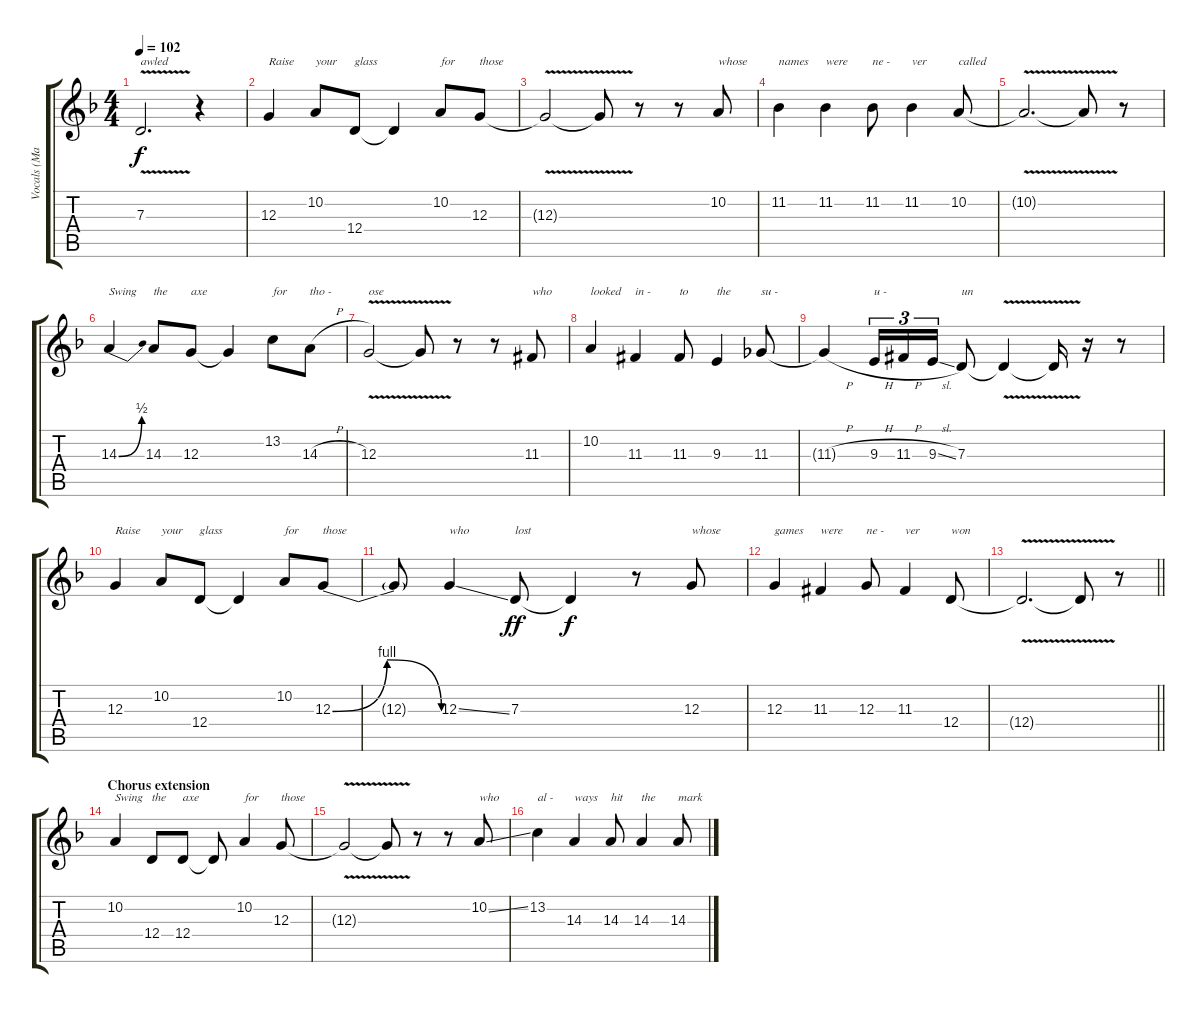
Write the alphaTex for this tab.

\track ("Vocals (Mariangela)" "Vocals (Ma") {instrument lead6voice}
\staff {score tabs}
\tuning (E4 B3 G3 D3 A2 E2) {hide}
\ts (4 4)
\tempo 102
\clef g2
\ks dminor
7.3{v}.2{d txt "awled" dy f} r.4 |
12.3.4{txt "Raise"} 10.2.8{txt "your"} 12.4.8{txt "glass"} 12.4{t}.4 10.2.8{txt "for"} 12.3.8{txt "those"} |
12.3{v t}.2 12.3{t}.8 r.8 r.8 10.2.8{txt "whose"} |
11.2.4{txt "names"} 11.2.4{txt "were"} 11.2.8{txt "ne -"} 11.2.4{txt "ver"} 10.2.8{txt "called"} |
10.2{v t}.2{d} 10.2{t}.8 r.8 |
14.3{be (bend 0 0 60 2)}.4{txt "Swing"} 14.3.8{txt "the"} 12.3.8{txt "axe"} 12.3{t}.4 13.2.8{txt "for"} 14.3{h}.8{txt "tho -"} |
12.3{v}.2{txt "ose"} 12.3{t}.8 r.8 r.8 11.3{acc #}.8{txt "who"} |
10.2.4{txt "looked"} 11.3{acc #}.4{txt "in -"} 11.3{acc #}.8{txt "to"} 9.3.4{txt "the"} 11.3.8{txt "su -"} |
11.3{h t}.4 9.3{h}.16{tu (3 2) txt "u -"} 11.3{h acc #}.16{tu (3 2)} 9.3{sl}.16{tu (3 2)} 7.3.8{txt "un"} 7.3{v t}.4 7.3{t}.16 r.16 r.8 |
12.3.4{txt "Raise"} 10.2.8{txt "your"} 12.4.8{txt "glass"} 12.4{t}.4 10.2.8{txt "for"} 12.3{be (bendrelease 0 0 15 4 50 4 60 0)}.8{txt "those"} |
12.3{t}.8 12.3{ss}.4{txt "who"} 7.3.8{txt "lost" dy ff} 7.3{t}.4{dy f} r.8 12.3.8{txt "whose"} |
12.3.4{txt "games"} 11.3{acc #}.4{txt "were"} 12.3.8{txt "ne -"} 11.3{acc #}.4{txt "ver"} 12.4.8{txt "won"} |
\barLineRight lightlight
12.4{v t}.2{d} 12.4{t}.8 r.8 |
\section ("" "Chorus extension")
10.2.4{txt "Swing"} 12.4.8{txt "the"} 12.4.8{txt "axe"} 12.4{t}.8 10.2.4{txt "for"} 12.3.8{txt "those"} |
12.3{v t}.2 12.3{t}.8 r.8 r.8 10.2{ss}.8{txt "who"} |
13.2.4{txt "al -"} 14.3.4{txt "ways"} 14.3.8{txt "hit"} 14.3.4{txt "the"} 14.3.8{txt "mark"}
